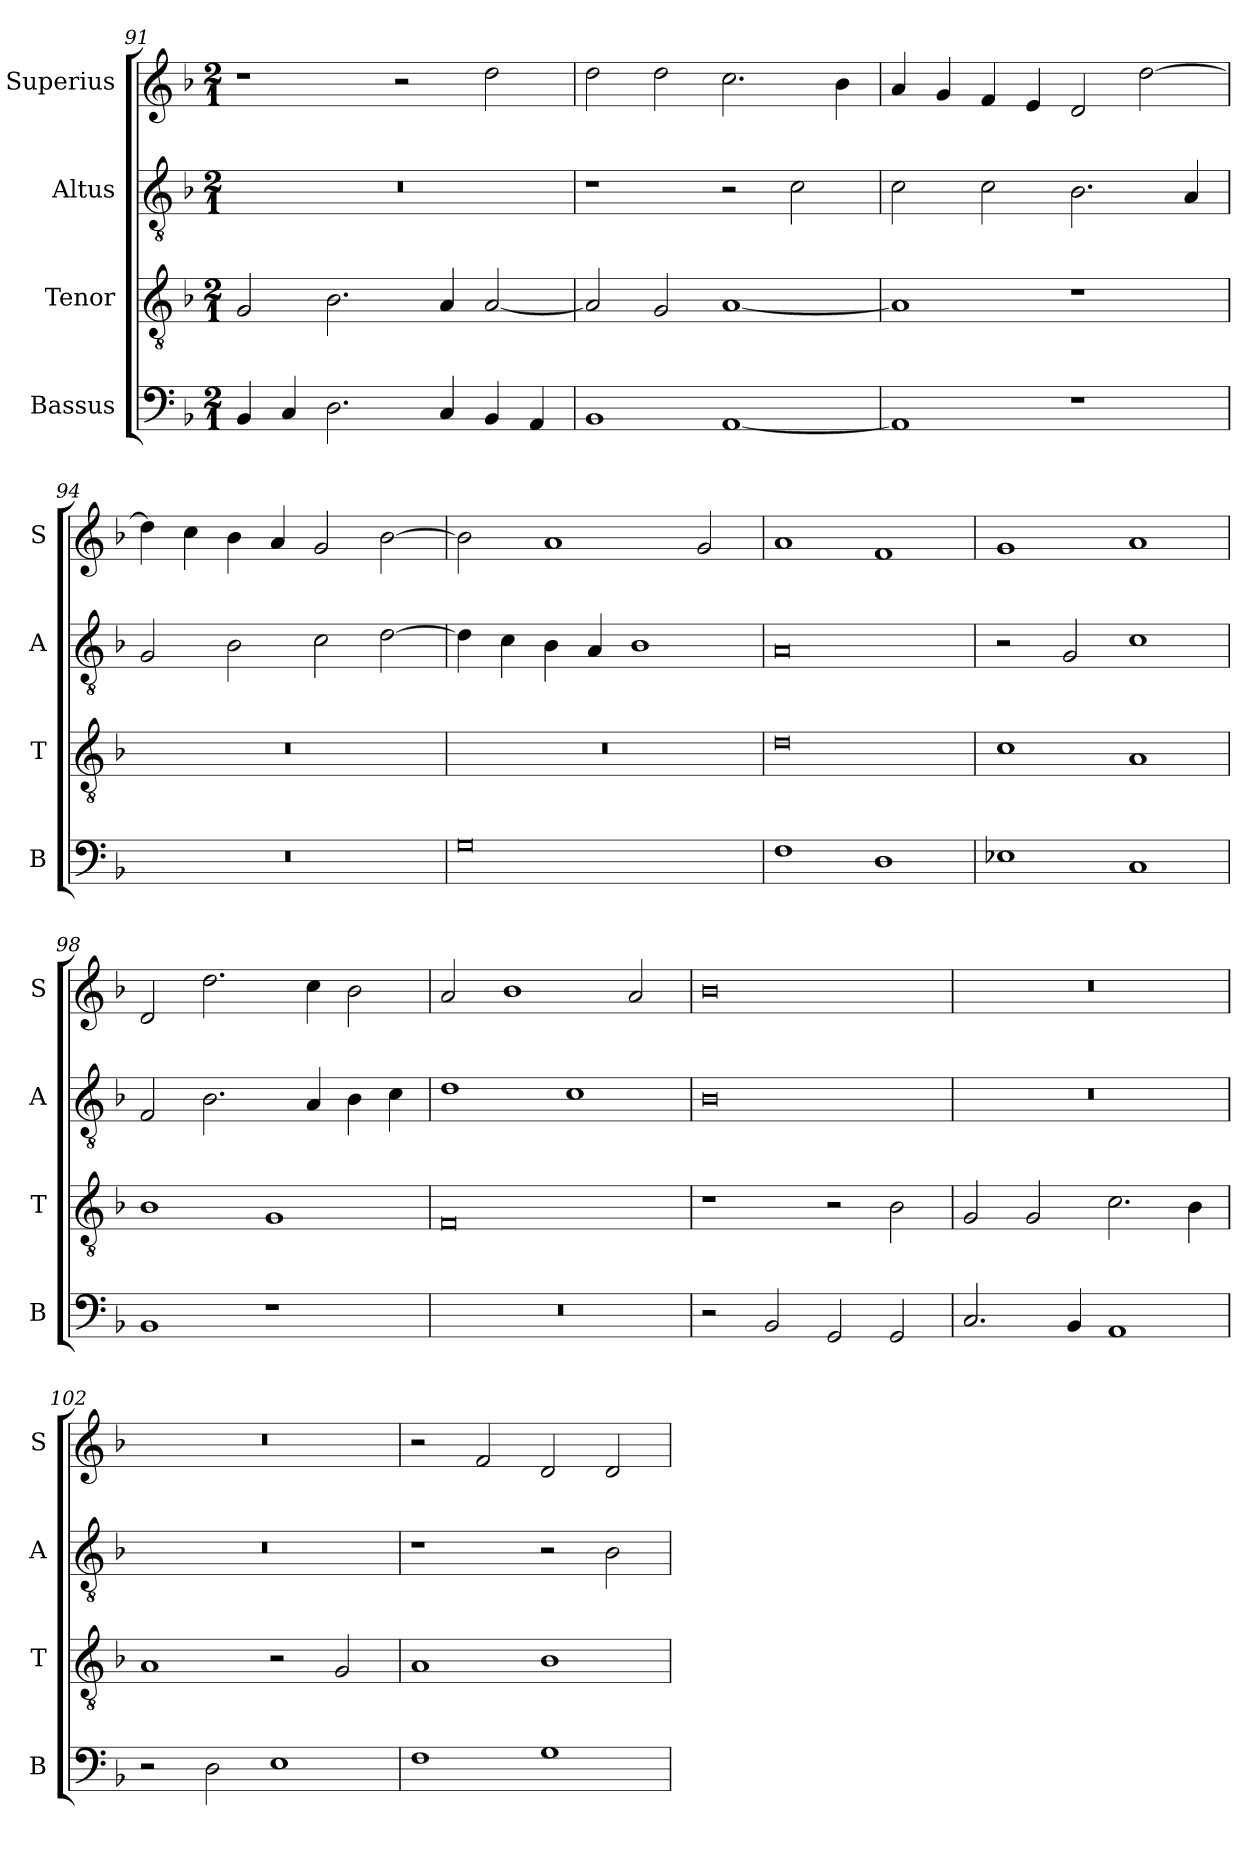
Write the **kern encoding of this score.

**kern	**kern	**kern	**kern
*part4	*part3	*part2	*part1
*staff4	*staff3	*staff2	*staff1
*I"Bassus	*I"Tenor	*I"Altus	*I"Superius
*I'B	*I'T	*I'A	*I'S
*clefF4	*clefGv2	*clefGv2	*clefG2
*k[b-]	*k[b-]	*k[b-]	*k[b-]
*F:	*F:	*F:	*F:
*M2/1	*M2/1	*M2/1	*M2/1
=91	=91	=91	=91
4BB-	2G	0r	1r
4C	.	.	.
2.D	2.B-	.	.
.	.	.	2r
4C	4A	.	.
4BB-	[2A	.	2dd
4AA	.	.	.
=92	=92	=92	=92
1BB-	2A]	1r	2dd
.	2G	.	2dd
[1AA	[1A	2r	2.cc
.	.	2c	.
.	.	.	4b-
=93	=93	=93	=93
1AA]	1A]	2c	4a
.	.	.	4g
.	.	2c	4f
.	.	.	4e
1r	1r	2.B-	2d
.	.	.	[2dd
.	.	4A	.
=94	=94	=94	=94
0r	0r	2G	4dd]
.	.	.	4cc
.	.	2B-	4b-
.	.	.	4a
.	.	2c	2g
.	.	[2d	[2b-
=95	=95	=95	=95
0G	0r	4d]	2b-]
.	.	4c	.
.	.	4B-	1a
.	.	4A	.
.	.	1B-	.
.	.	.	2g
=96	=96	=96	=96
1F	0d	0A	1a
1D	.	.	1f
=97	=97	=97	=97
1E-X	1c	2r	1g
.	.	2G	.
1C	1A	1c	1a
=98	=98	=98	=98
1BB-	1B-	2F	2d
.	.	2.B-	2.dd
1r	1G	.	.
.	.	4A	4cc
.	.	4B-	2b-
.	.	4c	.
=99	=99	=99	=99
0r	0F	1d	2a
.	.	.	1b-
.	.	1c	.
.	.	.	2a
=100	=100	=100	=100
2r	1r	0B-	0b-
2BB-	.	.	.
2GG	2r	.	.
2GG	2B-	.	.
=101	=101	=101	=101
2.C	2G	0r	0r
.	2G	.	.
4BB-	.	.	.
1AA	2.c	.	.
.	4B-	.	.
=102	=102	=102	=102
2r	1A	0r	0r
2D	.	.	.
1E	2r	.	.
.	2G	.	.
=103	=103	=103	=103
1F	1A	1r	2r
.	.	.	2f
1G	1B-	2r	2d
.	.	2B-	2d
=	=	=	=
*-	*-	*-	*-
